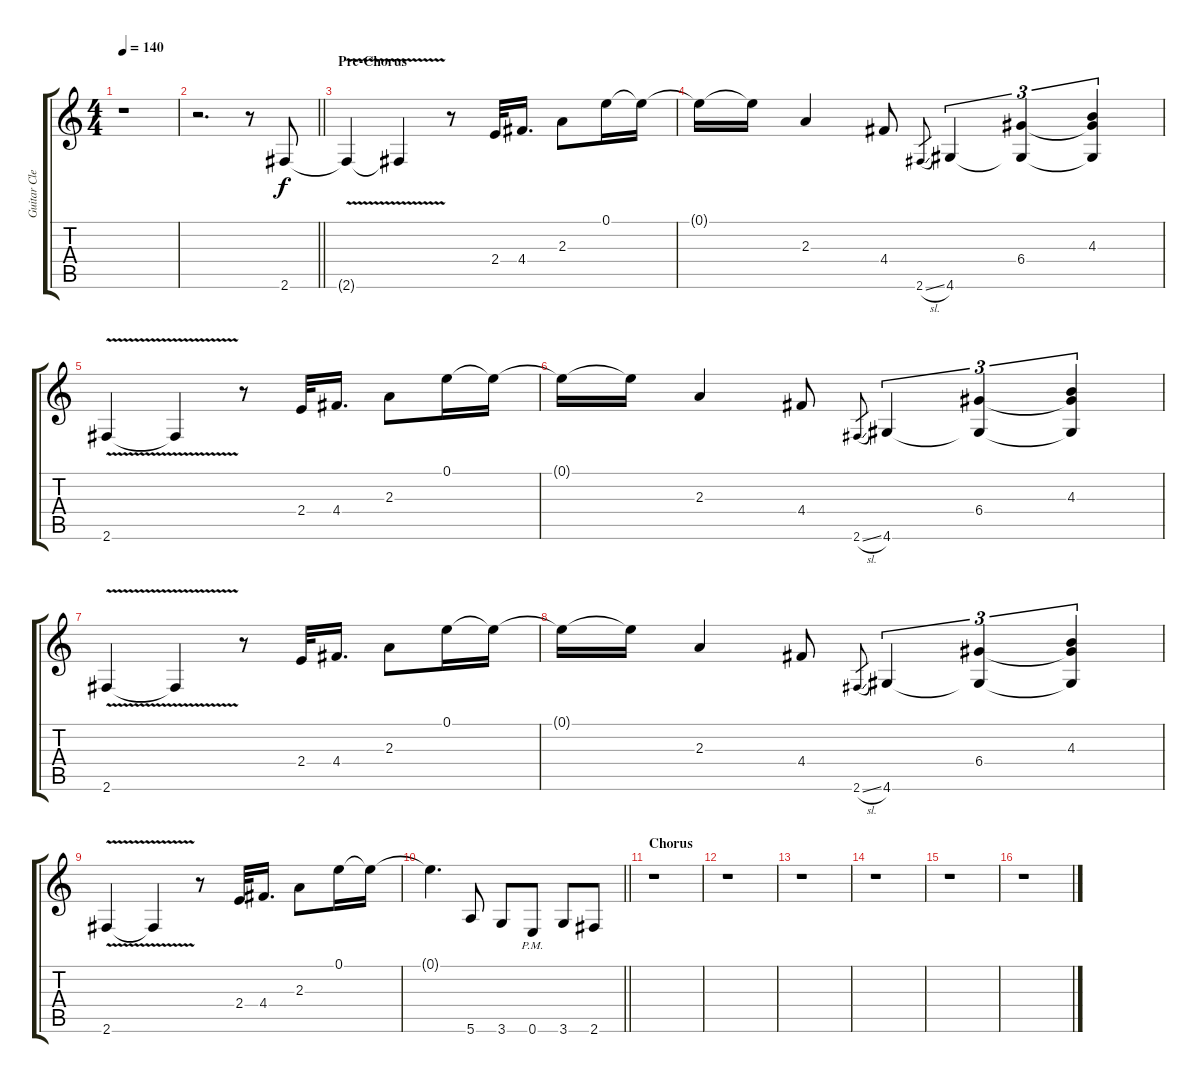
\track ("Guitar Clean" "Guitar Cle") {instrument electricguitarclean}
\staff {score tabs}
\tuning (E4 B3 G3 D3 A2 E2) {hide}
\ts (4 4)
\tempo 140
\clef g2
\ks c
r.1{dy f} |
\barLineRight lightlight
r.2{d} r.8 2.6.8 |
\section ("" "Pre-Chorus")
2.6{v t}.4 2.6{t}.4 r.8 2.4.32 4.4.16{d} 2.3.8 0.1.16 0.1{t}.16 |
0.1{t}.16 0.1{t}.16 2.3.4 4.4.8 2.6{sl}.8{gr} 4.6.4{tu (3 2)} (6.4 4.6{t}).4{tu (3 2)} (4.3 6.4{t} 4.6{t}).4{tu (3 2)} |
2.6{v}.4 2.6{t}.4 r.8 2.4.32 4.4.16{d} 2.3.8 0.1.16 0.1{t}.16 |
0.1{t}.16 0.1{t}.16 2.3.4 4.4.8 2.6{sl}.8{gr} 4.6.4{tu (3 2)} (6.4 4.6{t}).4{tu (3 2)} (4.3 6.4{t} 4.6{t}).4{tu (3 2)} |
2.6{v}.4 2.6{t}.4 r.8 2.4.32 4.4.16{d} 2.3.8 0.1.16 0.1{t}.16 |
0.1{t}.16 0.1{t}.16 2.3.4 4.4.8 2.6{sl}.8{gr} 4.6.4{tu (3 2)} (6.4 4.6{t}).4{tu (3 2)} (4.3 6.4{t} 4.6{t}).4{tu (3 2)} |
2.6{v}.4 2.6{t}.4 r.8 2.4.32 4.4.16{d} 2.3.8 0.1.16 0.1{t}.16 |
\barLineRight lightlight
0.1{t}.4{d} 5.6.8 3.6.8 0.6{pm}.8 3.6.8 2.6.8 |
\section ("" "Chorus")
r.1 |
r.1 |
r.1 |
r.1 |
r.1 |
r.1
